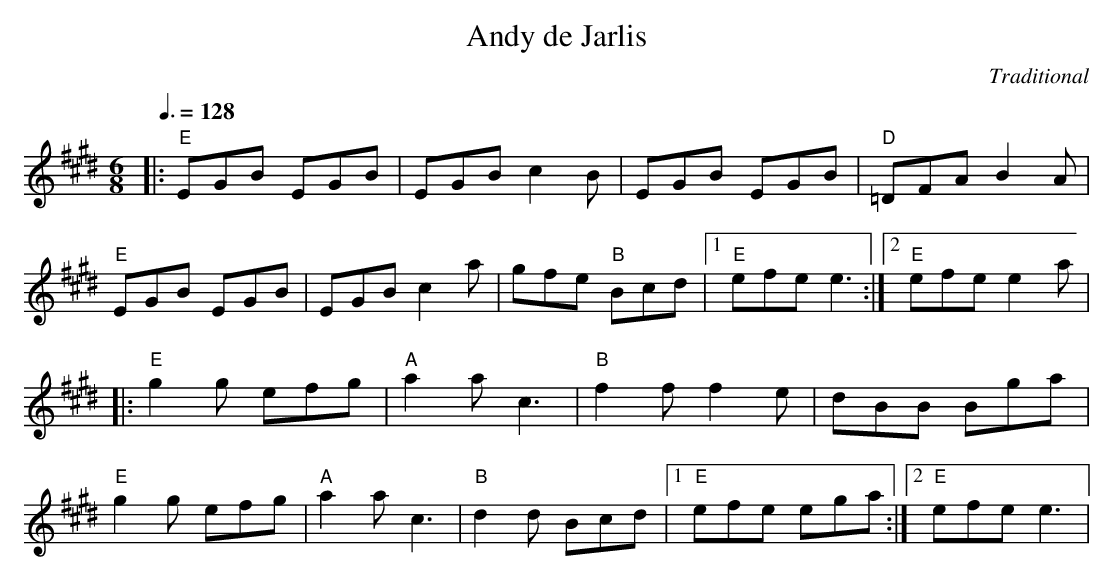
X:1
T:Andy de Jarlis
C:Traditional
M:6/8
L:1/8
Q:3/8=128
K:E
|:"E"EGB EGB|EGB c2B|EGB EGB|"D"=DFA B2A|
"E"EGB EGB|EGB c2a|gfe "B"Bcd|1"E"efe e3:|2"E"efe e2a|
|:"E"g2g efg|"A"a2a c3|"B"f2ff2e|dBB Bga|
"E"g2g efg|"A"a2a c3|"B"d2d Bcd|1"E"efe ega:|2"E"efe e3|
